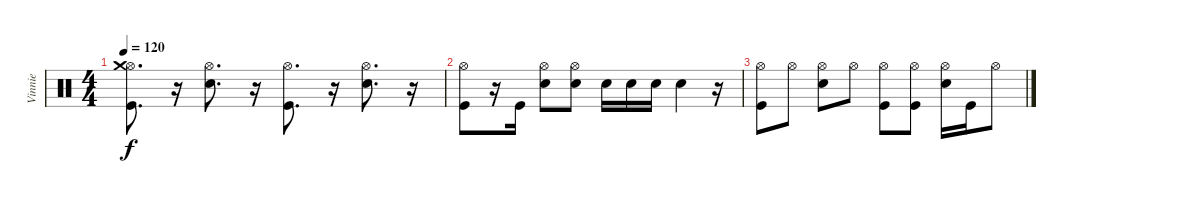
\track ("Vinnie" "Vinnie") {instrument percussion}
\staff {score}
\articulation defaults
\ts (4 4)
\tempo 120
\clef neutral
\ks c
("Hi-Hat (open)" "Kick (hit)" "Crash medium (hit)").8{d dy f} r.16 ("Hi-Hat (open)" "Electric Snare (hit)").8{d} r.16 ("Hi-Hat (open)" "Kick (hit)").8{d} r.16 ("Hi-Hat (open)" "Electric Snare (hit)").8{d} r.16 |
("Hi-Hat (open)" "Kick (hit)").8 r.16 "Kick (hit)".16 ("Hi-Hat (open)" "Electric Snare (hit)").8 ("Hi-Hat (open)" "Electric Snare (hit)").8 "Electric Snare (hit)".16 "Electric Snare (hit)".16 "Electric Snare (hit)".16 "Electric Snare (hit)".4 r.16 |
("Hi-Hat (open)" "Kick (hit)").8 "Hi-Hat (open)".8 ("Hi-Hat (open)" "Electric Snare (hit)").8 "Hi-Hat (open)".8 ("Hi-Hat (open)" "Kick (hit)").8 ("Hi-Hat (open)" "Kick (hit)").8 ("Hi-Hat (open)" "Electric Snare (hit)").16 "Kick (hit)".16 "Hi-Hat (open)".8
